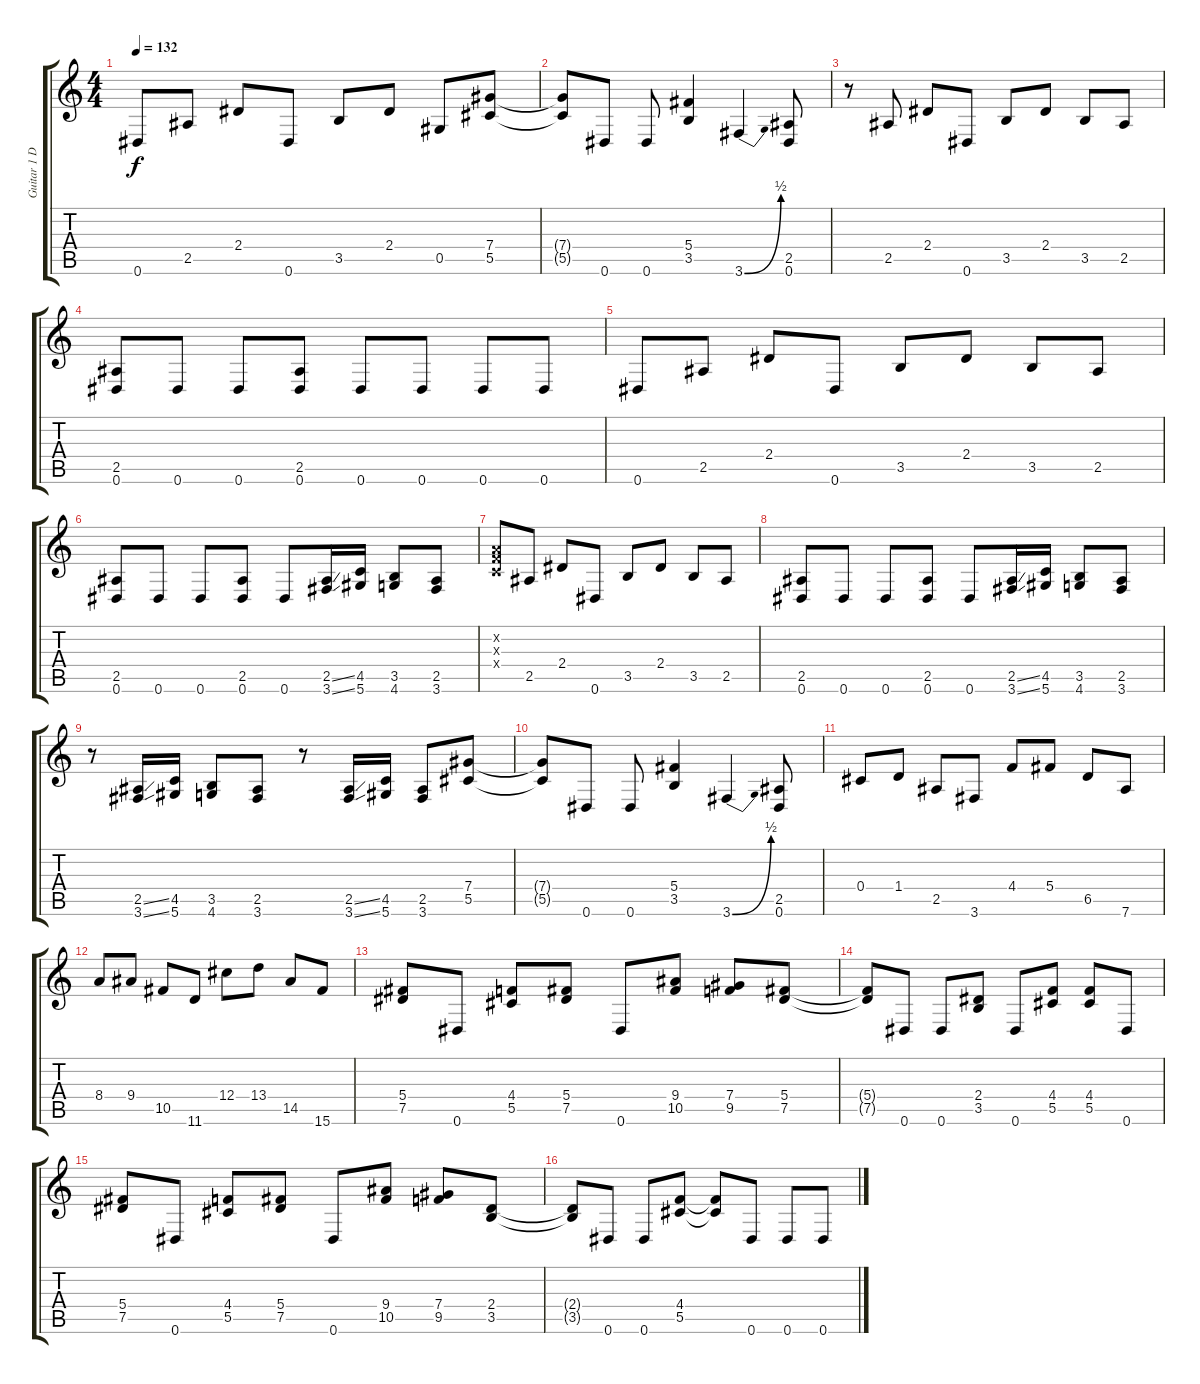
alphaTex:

\track ("Guitar 1 Dave Mustaine" "Guitar 1 D") {instrument overdrivenguitar}
\staff {score tabs}
\tuning (Eb4 Bb3 Gb3 Db3 Ab2 Eb2) {hide}
\ts (4 4)
\tempo 132
\clef g2
\ks c
0.6.8{dy f} 2.5.8 2.4.8 0.6.8 3.5.8 2.4.8 0.5.8 (7.4 5.5).8 |
(7.4{t} 5.5{t}).8 0.6.8 0.6.8 (5.4 3.5).4 3.6{be (bend 0 0 60 2)}.4 (2.5 0.6).8 |
r.8 2.5.8 2.4.8 0.6.8 3.5.8 2.4.8 3.5.8 2.5.8 |
(2.5 0.6).8 0.6.8 0.6.8 (2.5 0.6).8 0.6.8 0.6.8 0.6.8 0.6.8 |
0.6.8 2.5.8 2.4.8 0.6.8 3.5.8 2.4.8 3.5.8 2.5.8 |
(2.5 0.6).8 0.6.8 0.6.8 (2.5 0.6).8 0.6.8 (2.5{ss} 3.6{ss}).16 (4.5 5.6).16 (3.5 4.6).8 (2.5 3.6).8 |
(-1.2{x} -1.3{x} -1.4{x}).8 2.5.8 2.4.8 0.6.8 3.5.8 2.4.8 3.5.8 2.5.8 |
(2.5 0.6).8 0.6.8 0.6.8 (2.5 0.6).8 0.6.8 (2.5{ss} 3.6{ss}).16 (4.5 5.6).16 (3.5 4.6).8 (2.5 3.6).8 |
r.8 (2.5{ss} 3.6{ss}).16 (4.5 5.6).16 (3.5 4.6).8 (2.5 3.6).8 r.8 (2.5{ss} 3.6{ss}).16 (4.5 5.6).16 (2.5 3.6).8 (7.4 5.5).8 |
(7.4{t} 5.5{t}).8 0.6.8 0.6.8 (5.4 3.5).4 3.6{be (bend 0 0 60 2)}.4 (2.5 0.6).8 |
0.4.8 1.4.8 2.5.8 3.6.8 4.4.8 5.4.8 6.5.8 7.6.8 |
8.4.8 9.4.8 10.5.8 11.6.8 12.4.8 13.4.8 14.5.8 15.6.8 |
(5.4 7.5).8 0.6.8 (4.4 5.5).8 (5.4 7.5).8 0.6.8 (9.4 10.5).8 (7.4 9.5).8 (5.4 7.5).8 |
(5.4{t} 7.5{t}).8 0.6.8 0.6.8 (2.4 3.5).8 0.6.8 (4.4 5.5).8 (4.4 5.5).8 0.6.8 |
(5.4 7.5).8 0.6.8 (4.4 5.5).8 (5.4 7.5).8 0.6.8 (9.4 10.5).8 (7.4 9.5).8 (2.4 3.5).8 |
(2.4{t} 3.5{t}).8 0.6.8 0.6.8 (4.4 5.5).8 (4.4{t} 5.5{t}).8 0.6.8 0.6.8 0.6.8
